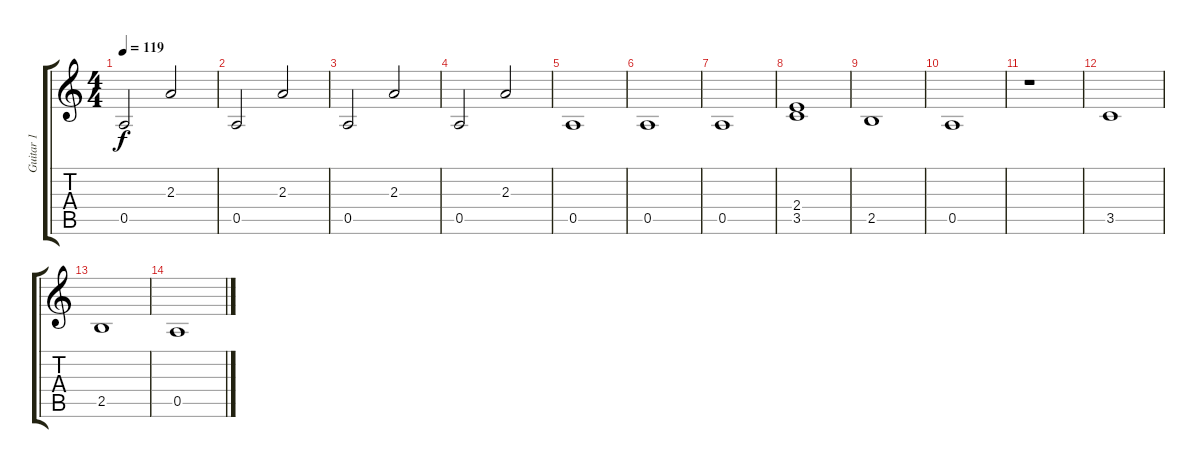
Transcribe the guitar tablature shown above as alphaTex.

\track ("Guitar 1" "Guitar 1") {instrument acousticguitarnylon}
\staff {score tabs}
\tuning (E4 B3 G3 D3 A2 E2) {hide}
\ts (4 4)
\tempo 119
\clef g2
\ks c
0.5.2{dy f} 2.3.2 |
0.5.2 2.3.2 |
0.5.2 2.3.2 |
0.5.2 2.3.2 |
0.5.1 |
0.5.1 |
0.5.1 |
(2.4 3.5).1 |
2.5.1 |
0.5.1 |
r.1 |
3.5.1 |
2.5.1 |
0.5.1
